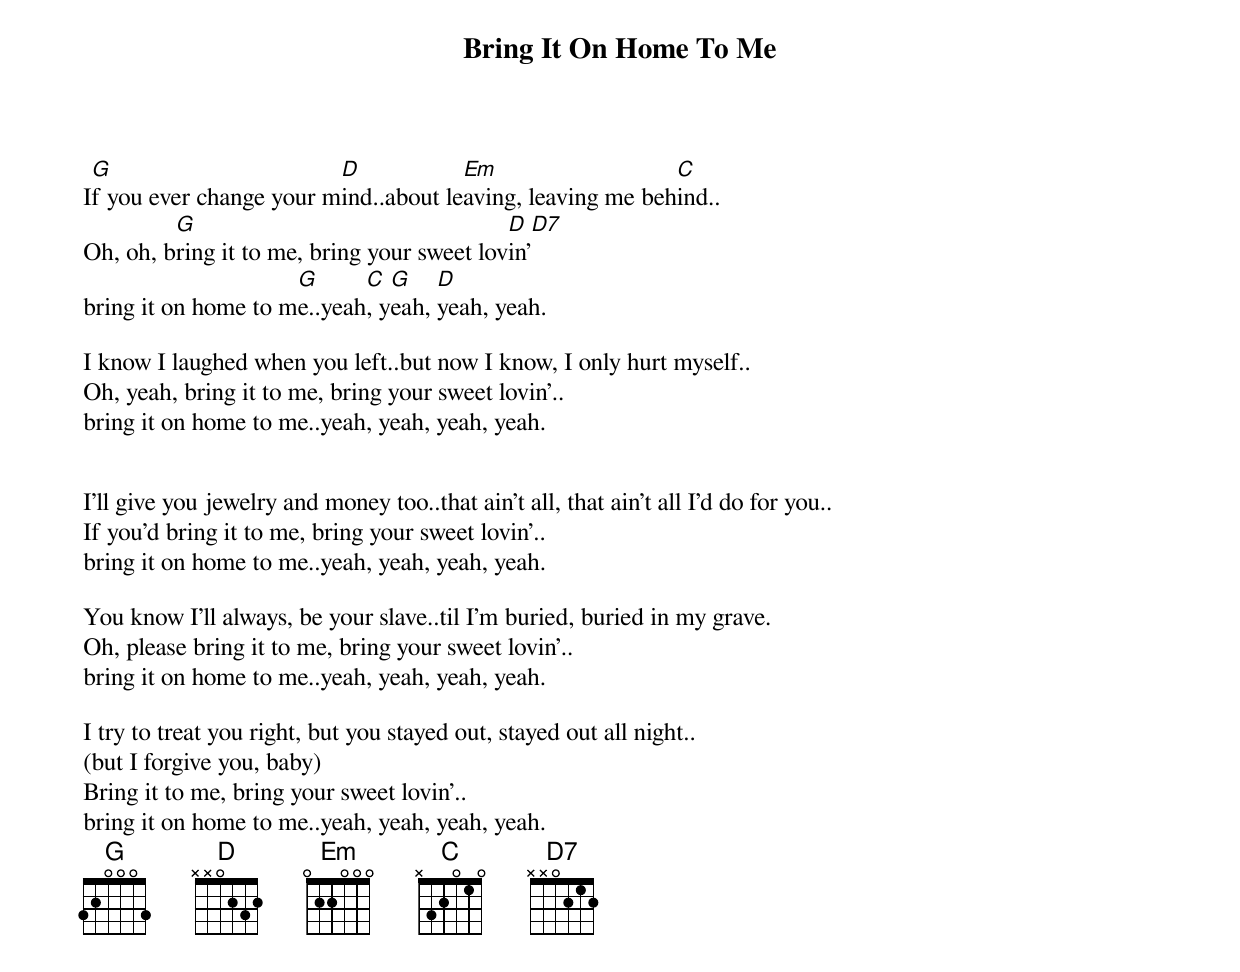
{title:Bring It On Home To Me}


I[G]f you ever change your m[D]ind..about le[Em]aving, leaving me beh[C]ind..
Oh, oh, b[G]ring it to me, bring your sweet lov[D]in’[D7]
bring it on home to m[G]e..yeah[C], y[G]eah, [D]yeah, yeah.

I know I laughed when you left..but now I know, I only hurt myself..
Oh, yeah, bring it to me, bring your sweet lovin'..
bring it on home to me..yeah, yeah, yeah, yeah.


I'll give you jewelry and money too..that ain't all, that ain't all I'd do for you..
If you'd bring it to me, bring your sweet lovin'..
bring it on home to me..yeah, yeah, yeah, yeah.

You know I'll always, be your slave..til I'm buried, buried in my grave.
Oh, please bring it to me, bring your sweet lovin'..
bring it on home to me..yeah, yeah, yeah, yeah.

I try to treat you right, but you stayed out, stayed out all night..
(but I forgive you, baby)
Bring it to me, bring your sweet lovin'..
bring it on home to me..yeah, yeah, yeah, yeah.
